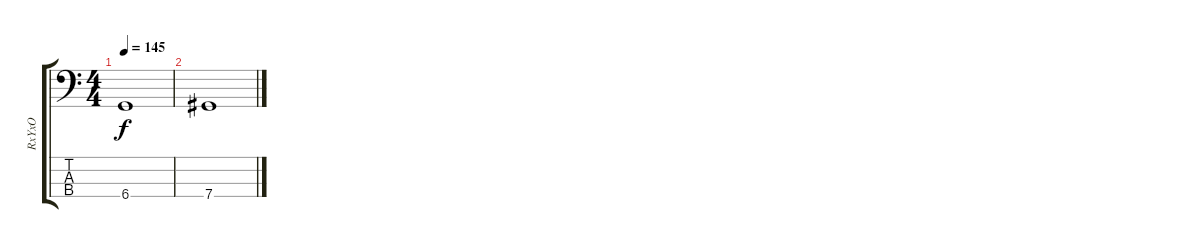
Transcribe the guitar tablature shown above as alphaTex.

\track ("RxYxO" "RxYxO") {instrument electricbassfinger}
\staff {score tabs}
\tuning (Gb2 Db2 Ab1 Db1) {hide}
\ts (4 4)
\tempo 145
\clef f4
\ks c
6.4.1{dy f} |
7.4.1
